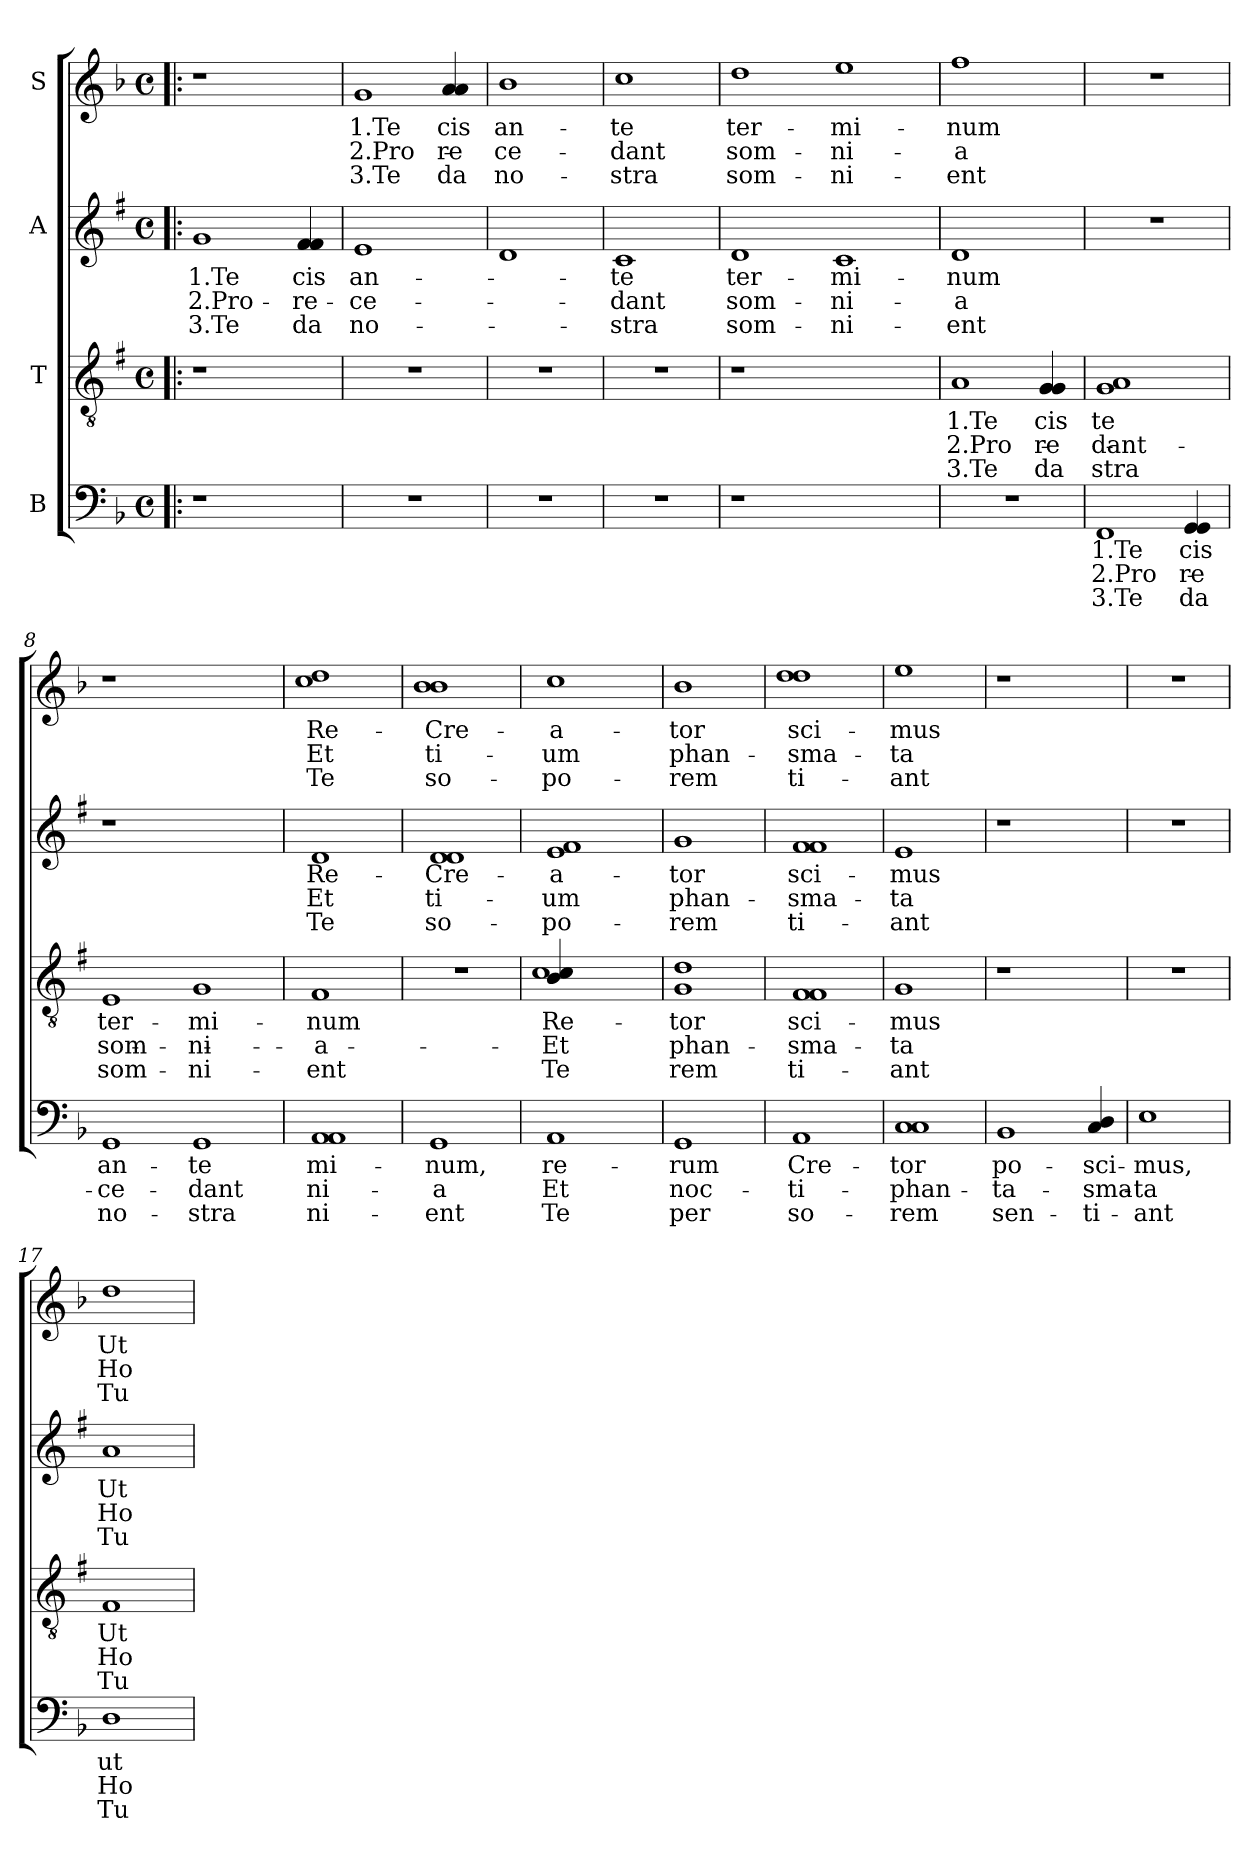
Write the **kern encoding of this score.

**kern	**text	**text	**text	**kern	**text	**text	**text	**kern	**text	**text	**text	**kern	**text	**text	**text
*part4	*part4	*part4	*part4	*part3	*part3	*part3	*part3	*part2	*part2	*part2	*part2	*part1	*part1	*part1	*part1
*staff4	*staff4	*staff4	*staff4	*staff3	*staff3	*staff3	*staff3	*staff2	*staff2	*staff2	*staff2	*staff1	*staff1	*staff1	*staff1
*I"B	*	*	*	*I"T	*	*	*	*I"A	*	*	*	*I"S	*	*	*
*clefF4	*	*	*	*clefGv2	*	*	*	*clefG2	*	*	*	*clefG2	*	*	*
*	*	*	*	*ITrd1c2	*	*	*	*ITrd1c2	*	*	*	*	*	*	*
*k[b-]	*	*	*	*k[b-]	*	*	*	*k[b-]	*	*	*	*k[b-]	*	*	*
*F:	*	*	*	*F:	*	*	*	*F:	*	*	*	*F:	*	*	*
*M4/4	*	*	*	*M4/4	*	*	*	*M4/4	*	*	*	*M4/4	*	*	*
*met(c)	*	*	*	*met(c)	*	*	*	*met(c)	*	*	*	*met(c)	*	*	*
=1!|:	=1!|:	=1!|:	=1!|:	=1!|:	=1!|:	=1!|:	=1!|:	=1!|:	=1!|:	=1!|:	=1!|:	=1!|:	=1!|:	=1!|:	=1!|:
!LO:N:vis=1	!	!	!	!LO:N:vis=1	!	!	!	!	!LO:LY:b	!LO:LY:b	!LO:LY:b	!LO:N:vis=1	!	!	!
1r	.	.	.	1r	.	.	.	1f	1.Te	2.Pro-	3.Te	1r	.	.	.
!	!	!	!	!	!	!	!	!	!LO:LY:b	!LO:LY:b	!LO:LY:b	!	!	!	!
4ryy	.	.	.	4ryy	.	.	.	4e/ 4e/	-cis	re-	-da	4ryy	.	.	.
=2	=2	=2	=2	=2	=2	=2	=2	=2	=2	=2	=2	=2	=2	=2	=2
!	!	!	!	!	!	!	!	!	!LO:LY:b	!LO:LY:b	!LO:LY:b	!	!LO:LY:b	!LO:LY:b	!LO:LY:b
*	*	*	*	*	*	*	*	*	*	*	*	*^	*	*	*
1r	.	.	.	1r	.	.	.	1d	an-	-ce-	no-	1g	2.ryy	1.Te	2.Pro-	3.Te
!	!	!	!	!	!	!	!	!	!	!	!	!	!	!LO:LY:b	!LO:LY:b	!LO:LY:b
.	.	.	.	.	.	.	.	.	.	.	.	.	4a/ 4a/	-cis	re-	-da
=3	=3	=3	=3	=3	=3	=3	=3	=3	=3	=3	=3	=3	=3	=3	=3	=3
!	!	!	!	!	!	!	!	!	!	!	!	!	!	!LO:LY:b	!LO:LY:b	!LO:LY:b
*	*	*	*	*	*	*	*	*	*	*	*	*v	*v	*	*	*
1r	.	.	.	1r	.	.	.	1c	.	.	.	1b-	an-	-ce-	no-
=4	=4	=4	=4	=4	=4	=4	=4	=4	=4	=4	=4	=4	=4	=4	=4
!	!	!	!	!	!	!	!	!	!LO:LY:b	!LO:LY:b	!LO:LY:b	!	!LO:LY:b	!LO:LY:b	!LO:LY:b
1r	.	.	.	1r	.	.	.	1B-	-te	-dant	-stra	1cc	-te	-dant	-stra
=5	=5	=5	=5	=5	=5	=5	=5	=5	=5	=5	=5	=5	=5	=5	=5
!LO:N:vis=1	!	!	!	!LO:N:vis=1	!	!	!	!	!LO:LY:b	!LO:LY:b	!LO:LY:b	!	!LO:LY:b	!LO:LY:b	!LO:LY:b
1r	.	.	.	1r	.	.	.	1c	ter-	som-	som-	1dd	ter-	som-	som-
!	!	!	!	!	!	!	!	!	!LO:LY:b	!LO:LY:b	!LO:LY:b	!	!LO:LY:b	!LO:LY:b	!LO:LY:b
1ryy	.	.	.	1ryy	.	.	.	1B-	-mi-	-ni-	-ni-	1ee	-mi-	-ni-	-ni-
=6	=6	=6	=6	=6	=6	=6	=6	=6	=6	=6	=6	=6	=6	=6	=6
!	!	!	!	!	!LO:LY:b	!LO:LY:b	!LO:LY:b	!	!LO:LY:b	!LO:LY:b	!LO:LY:b	!	!LO:LY:b	!LO:LY:b	!LO:LY:b
*	*	*	*	*^	*	*	*	*	*	*	*	*	*	*	*
1r	.	.	.	1G	2.ryy	1.Te	2.Pro-	3.Te	1c	-num	-a	-ent	1ff	-num	-a	-ent
!	!	!	!	!	!	!LO:LY:b	!LO:LY:b	!LO:LY:b	!	!	!	!	!	!	!	!
.	.	.	.	.	4F/ 4F/	-cis	re-	-da	.	.	.	.	.	.	.	.
=7	=7	=7	=7	=7	=7	=7	=7	=7	=7	=7	=7	=7	=7	=7	=7	=7
!	!LO:LY:b	!LO:LY:b	!LO:LY:b	!	!	!LO:LY:b	!LO:LY:b	!LO:LY:b	!	!	!	!	!	!	!	!
*^	*	*	*	*v	*v	*	*	*	*	*	*	*	*	*	*	*
1FF	2.ryy	1.Te	2.Pro-	3.Te	1F 1G	-te	-dant	-stra	1r	.	.	.	1r	.	.	.
!	!	!LO:LY:b	!LO:LY:b	!LO:LY:b	!	!	!	!	!	!	!	!	!	!	!	!
.	4GG/ 4GG/	-cis	re-	-da	.	.	.	.	.	.	.	.	.	.	.	.
=8	=8	=8	=8	=8	=8	=8	=8	=8	=8	=8	=8	=8	=8	=8	=8	=8
!	!	!LO:LY:b	!LO:LY:b	!LO:LY:b	!	!LO:LY:b	!LO:LY:b	!LO:LY:b	!LO:N:vis=1	!	!	!	!LO:N:vis=1	!	!	!
*v	*v	*	*	*	*	*	*	*	*	*	*	*	*	*	*	*
1GG	an-	-ce-	no-	1D	ter-	som-	som-	1r	.	.	.	1r	.	.	.
!	!LO:LY:b	!LO:LY:b	!LO:LY:b	!	!LO:LY:b	!LO:LY:b	!LO:LY:b	!	!	!	!	!	!	!	!
1GG	-te	-dant	-stra	1F	-mi-	-ni-	-ni-	1ryy	.	.	.	1ryy	.	.	.
=9	=9	=9	=9	=9	=9	=9	=9	=9	=9	=9	=9	=9	=9	=9	=9
!	!LO:LY:b	!LO:LY:b	!LO:LY:b	!	!LO:LY:b	!LO:LY:b	!LO:LY:b	!	!LO:LY:b	!LO:LY:b	!LO:LY:b	!	!LO:LY:b	!LO:LY:b	!LO:LY:b
1AA 1AA	-mi-	-ni-	-ni-	1E	-num	-a	-ent	1c	Re-	Et	Te	1cc 1dd	Re-	Et	Te
!!LO:PB:g=z
=10	=10	=10	=10	=10	=10	=10	=10	=10	=10	=10	=10	=10	=10	=10	=10
!	!LO:LY:b	!LO:LY:b	!LO:LY:b	!	!	!	!	!	!LO:LY:b	!LO:LY:b	!LO:LY:b	!	!LO:LY:b	!LO:LY:b	!LO:LY:b
1GG	-num,	-a	-ent	1r	.	.	.	1c 1c	Cre-	-ti-	so-	1b- 1b-	Cre-	-ti-	so-
=11	=11	=11	=11	=11	=11	=11	=11	=11	=11	=11	=11	=11	=11	=11	=11
!	!LO:LY:b:rj	!LO:LY:b:rj	!LO:LY:b:rj	!	!LO:LY:b	!LO:LY:b	!LO:LY:b	!	!	!	!	!	!	!	!
*	*	*	*	*^	*	*	*	*	*	*	*	*	*	*	*
!	!	!	!	!	!	!LO:LY:b	!LO:LY:b	!LO:LY:b	!	!LO:LY:b	!LO:LY:b	!LO:LY:b	!	!LO:LY:b:rj	!LO:LY:b:rj	!LO:LY:b:rj
1AA	re-	Et	Te	4A/ 4B-/	1B-	-Re-	-Et	-Te	1d 1e	-a-	-um	-po-	1cc	-a-	-um	-po-
.	.	.	.	2.ryy	.	.	.	.	.	.	.	.	.	.	.	.
*	*	*	*	*v	*v	*	*	*	*	*	*	*	*	*	*	*
=12	=12	=12	=12	=12	=12	=12	=12	=12	=12	=12	=12	=12	=12	=12	=12
!	!LO:LY:b	!LO:LY:b	!LO:LY:b	!	!LO:LY:b	!LO:LY:b	!LO:LY:b	!	!LO:LY:b	!LO:LY:b	!LO:LY:b	!	!LO:LY:b	!LO:LY:b	!LO:LY:b
1GG	-rum	noc-	per	1F 1c	-tor	phan-	-rem	1f	-tor	phan-	-rem	1b-	-tor	phan-	-rem
=13	=13	=13	=13	=13	=13	=13	=13	=13	=13	=13	=13	=13	=13	=13	=13
!	!LO:LY:b	!LO:LY:b	!LO:LY:b	!	!LO:LY:b	!LO:LY:b	!LO:LY:b	!	!LO:LY:b	!LO:LY:b	!LO:LY:b	!	!LO:LY:b	!LO:LY:b	!LO:LY:b
1AA	Cre-	-ti-	so-	1E 1E	-sci-	-sma-	-ti-	1e 1e	-sci-	-sma-	-ti-	1dd 1dd	-sci-	-sma-	-ti-
=14	=14	=14	=14	=14	=14	=14	=14	=14	=14	=14	=14	=14	=14	=14	=14
!	!LO:LY:b	!LO:LY:b	!LO:LY:b	!	!LO:LY:b	!LO:LY:b	!LO:LY:b	!	!LO:LY:b	!LO:LY:b	!LO:LY:b	!	!LO:LY:b	!LO:LY:b	!LO:LY:b
1C 1C	-tor	phan-	-rem	1F	-mus	-ta	-ant	1d	-mus	-ta	-ant	1ee	-mus	-ta	-ant
=15	=15	=15	=15	=15	=15	=15	=15	=15	=15	=15	=15	=15	=15	=15	=15
!	!LO:LY:b	!LO:LY:b	!LO:LY:b	!LO:N:vis=1	!	!	!	!LO:N:vis=1	!	!	!	!LO:N:vis=1	!	!	!
1BB-	po-	-ta-	sen-	1r	.	.	.	1r	.	.	.	1r	.	.	.
!	!LO:LY:b	!LO:LY:b	!LO:LY:b	!	!	!	!	!	!	!	!	!	!	!	!
4C/ 4D/	-sci-	-sma-	-ti-	4ryy	.	.	.	4ryy	.	.	.	4ryy	.	.	.
=16	=16	=16	=16	=16	=16	=16	=16	=16	=16	=16	=16	=16	=16	=16	=16
!	!LO:LY:b	!LO:LY:b	!LO:LY:b	!	!	!	!	!	!	!	!	!	!	!	!
1E	-mus,	-ta	-ant	1r	.	.	.	1r	.	.	.	1r	.	.	.
=17	=17	=17	=17	=17	=17	=17	=17	=17	=17	=17	=17	=17	=17	=17	=17
!	!LO:LY:b	!LO:LY:b	!LO:LY:b	!	!LO:LY:b	!LO:LY:b	!LO:LY:b	!	!LO:LY:b	!LO:LY:b	!LO:LY:b	!	!LO:LY:b	!LO:LY:b	!LO:LY:b
1D	ut	Ho-	Tu-	1E	Ut	Ho-	Tu-	1g	Ut	Ho-	Tu-	1dd	Ut	Ho-	Tu-
=	=	=	=	=	=	=	=	=	=	=	=	=	=	=	=
*-	*-	*-	*-	*-	*-	*-	*-	*-	*-	*-	*-	*-	*-	*-	*-
